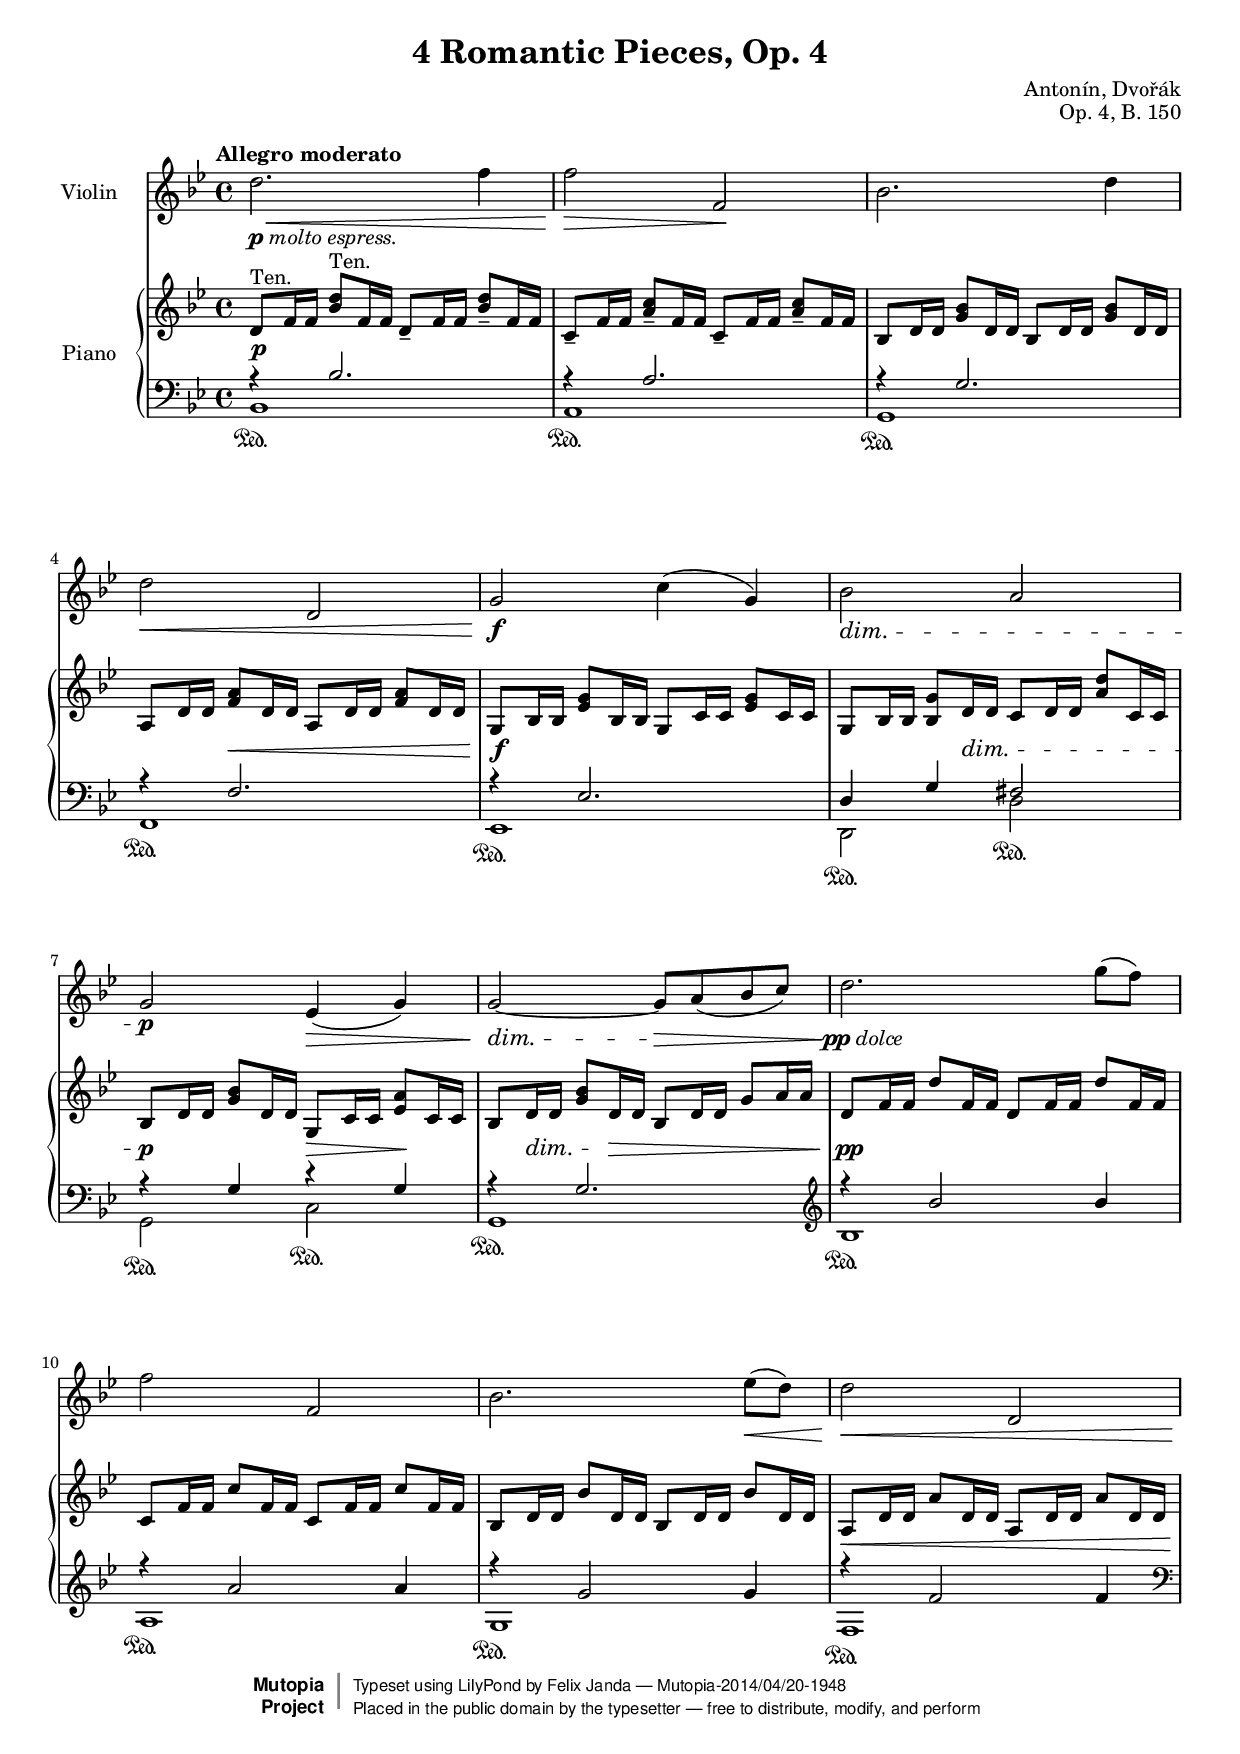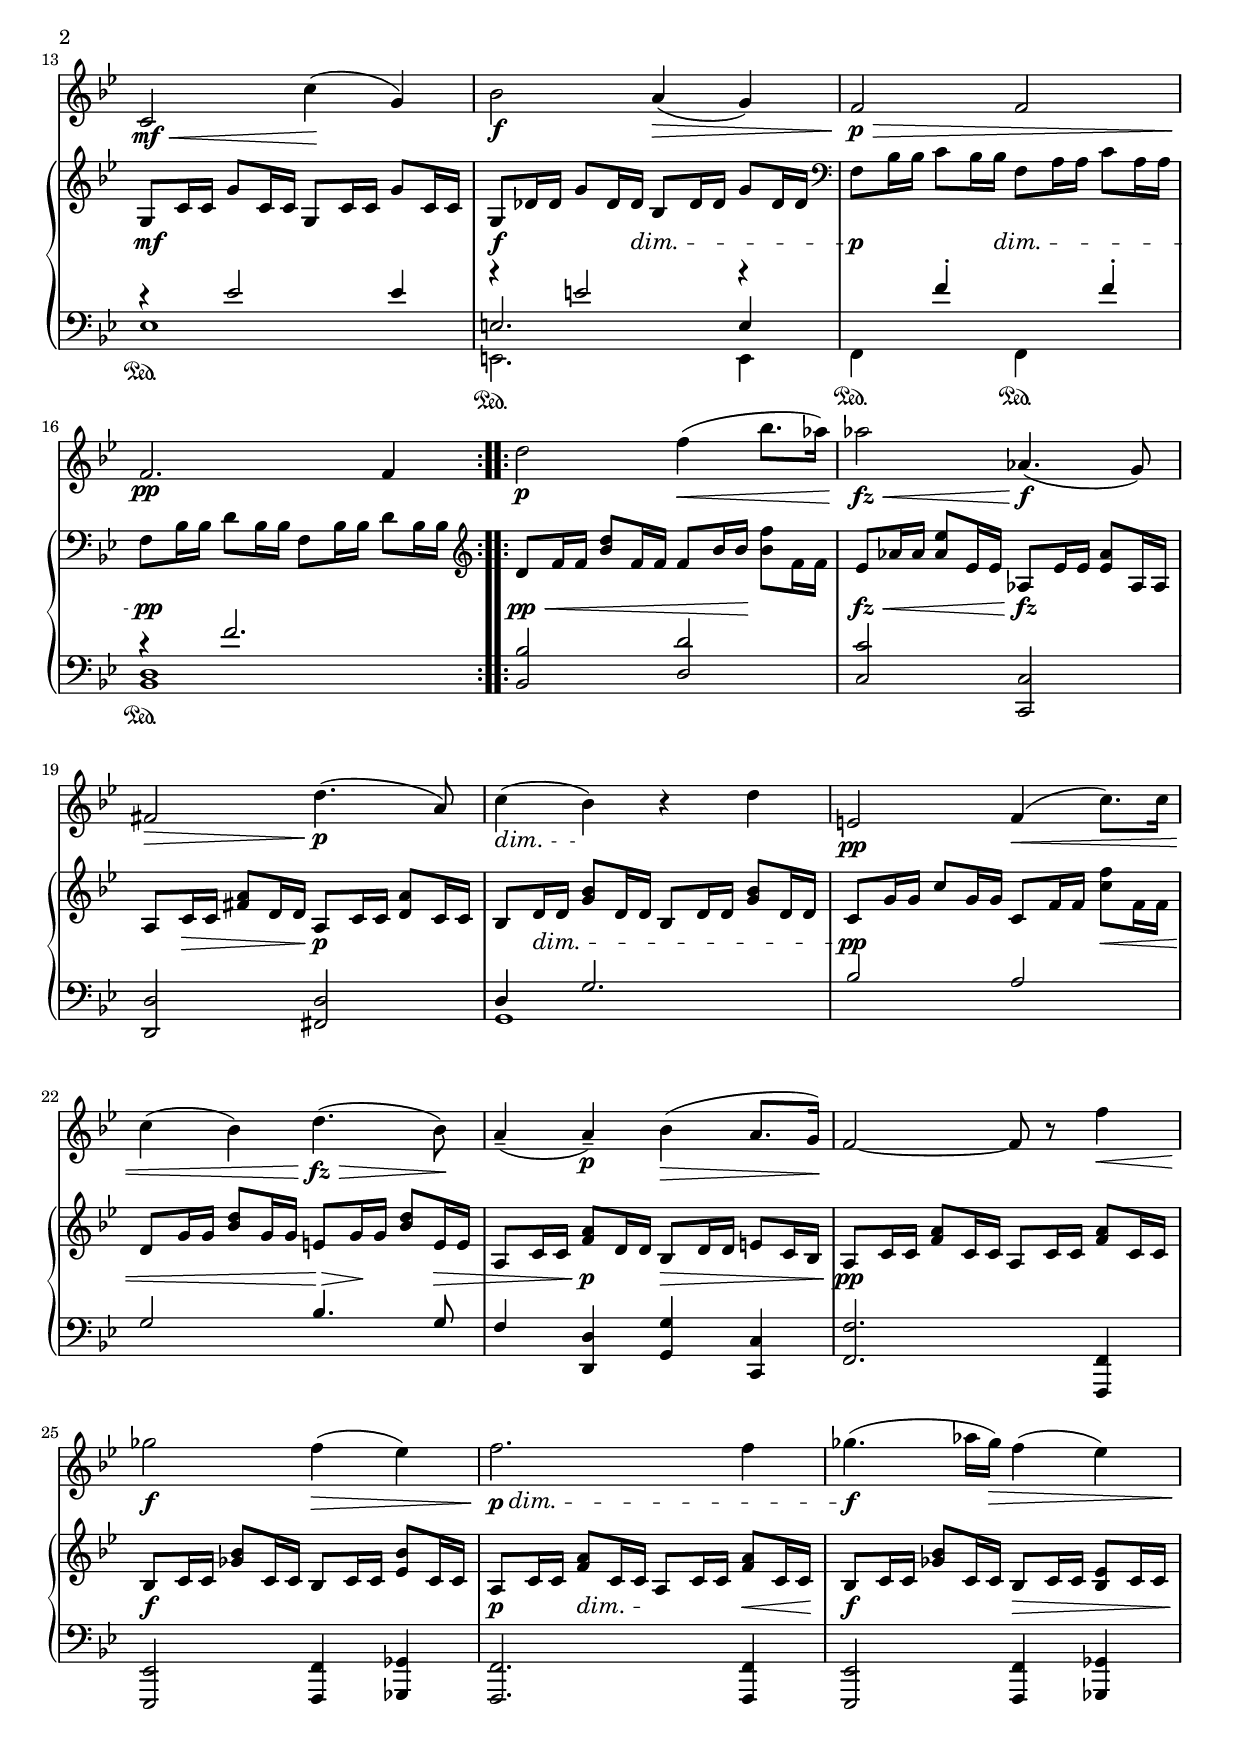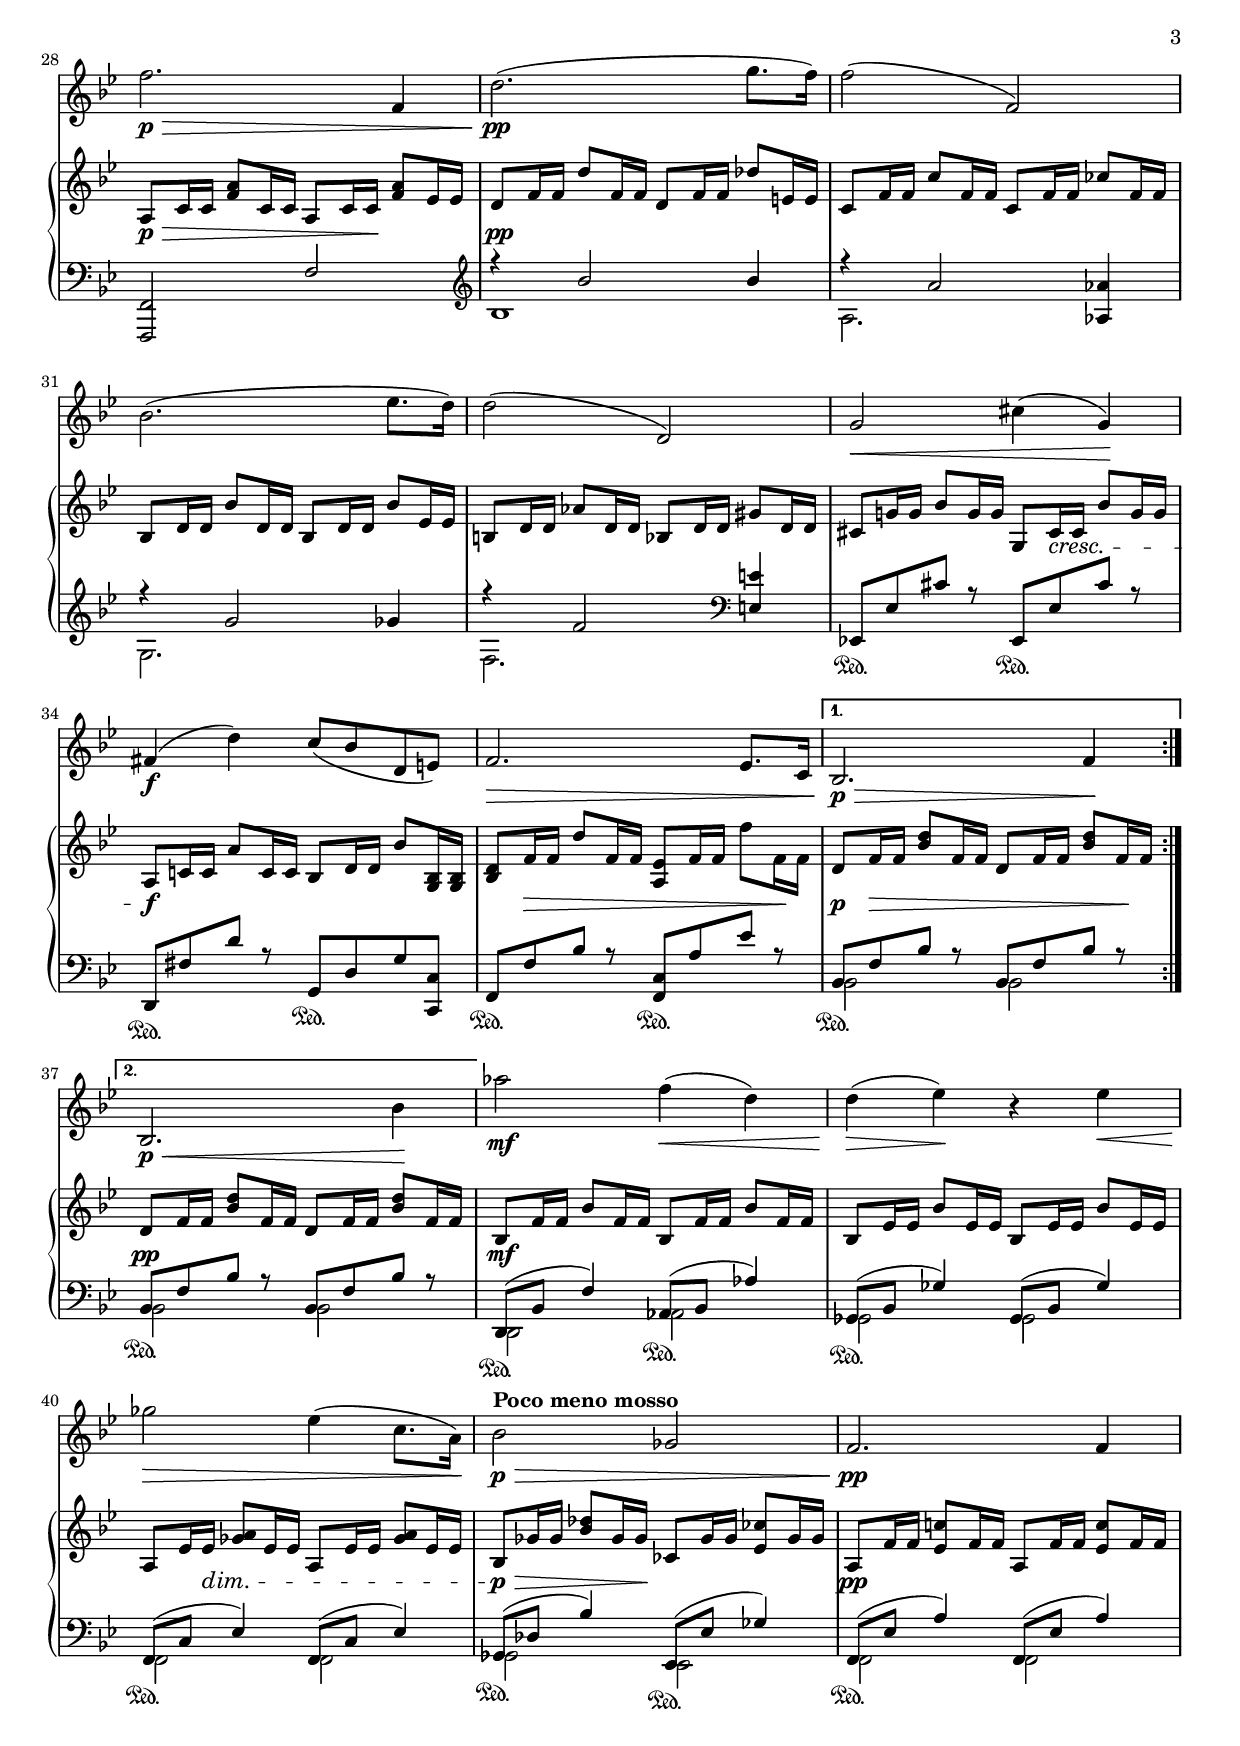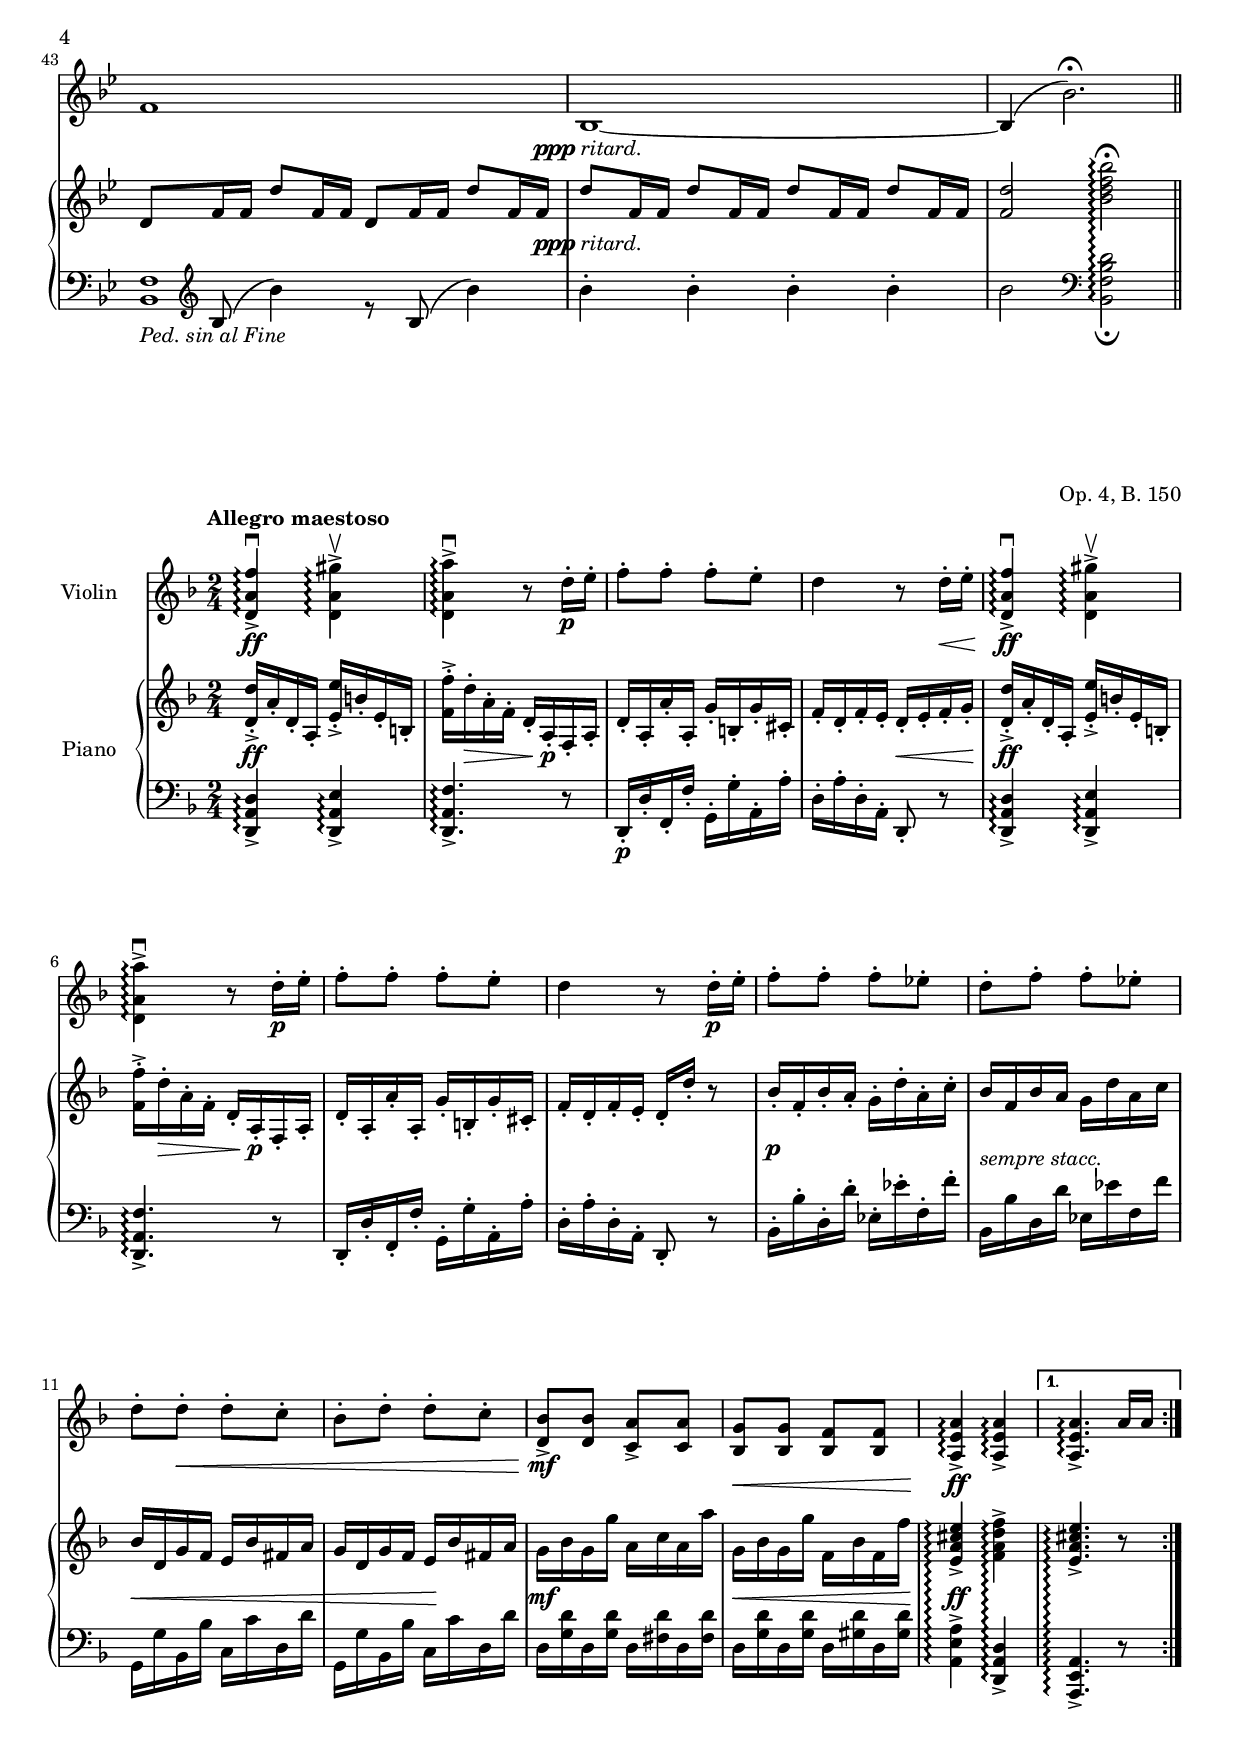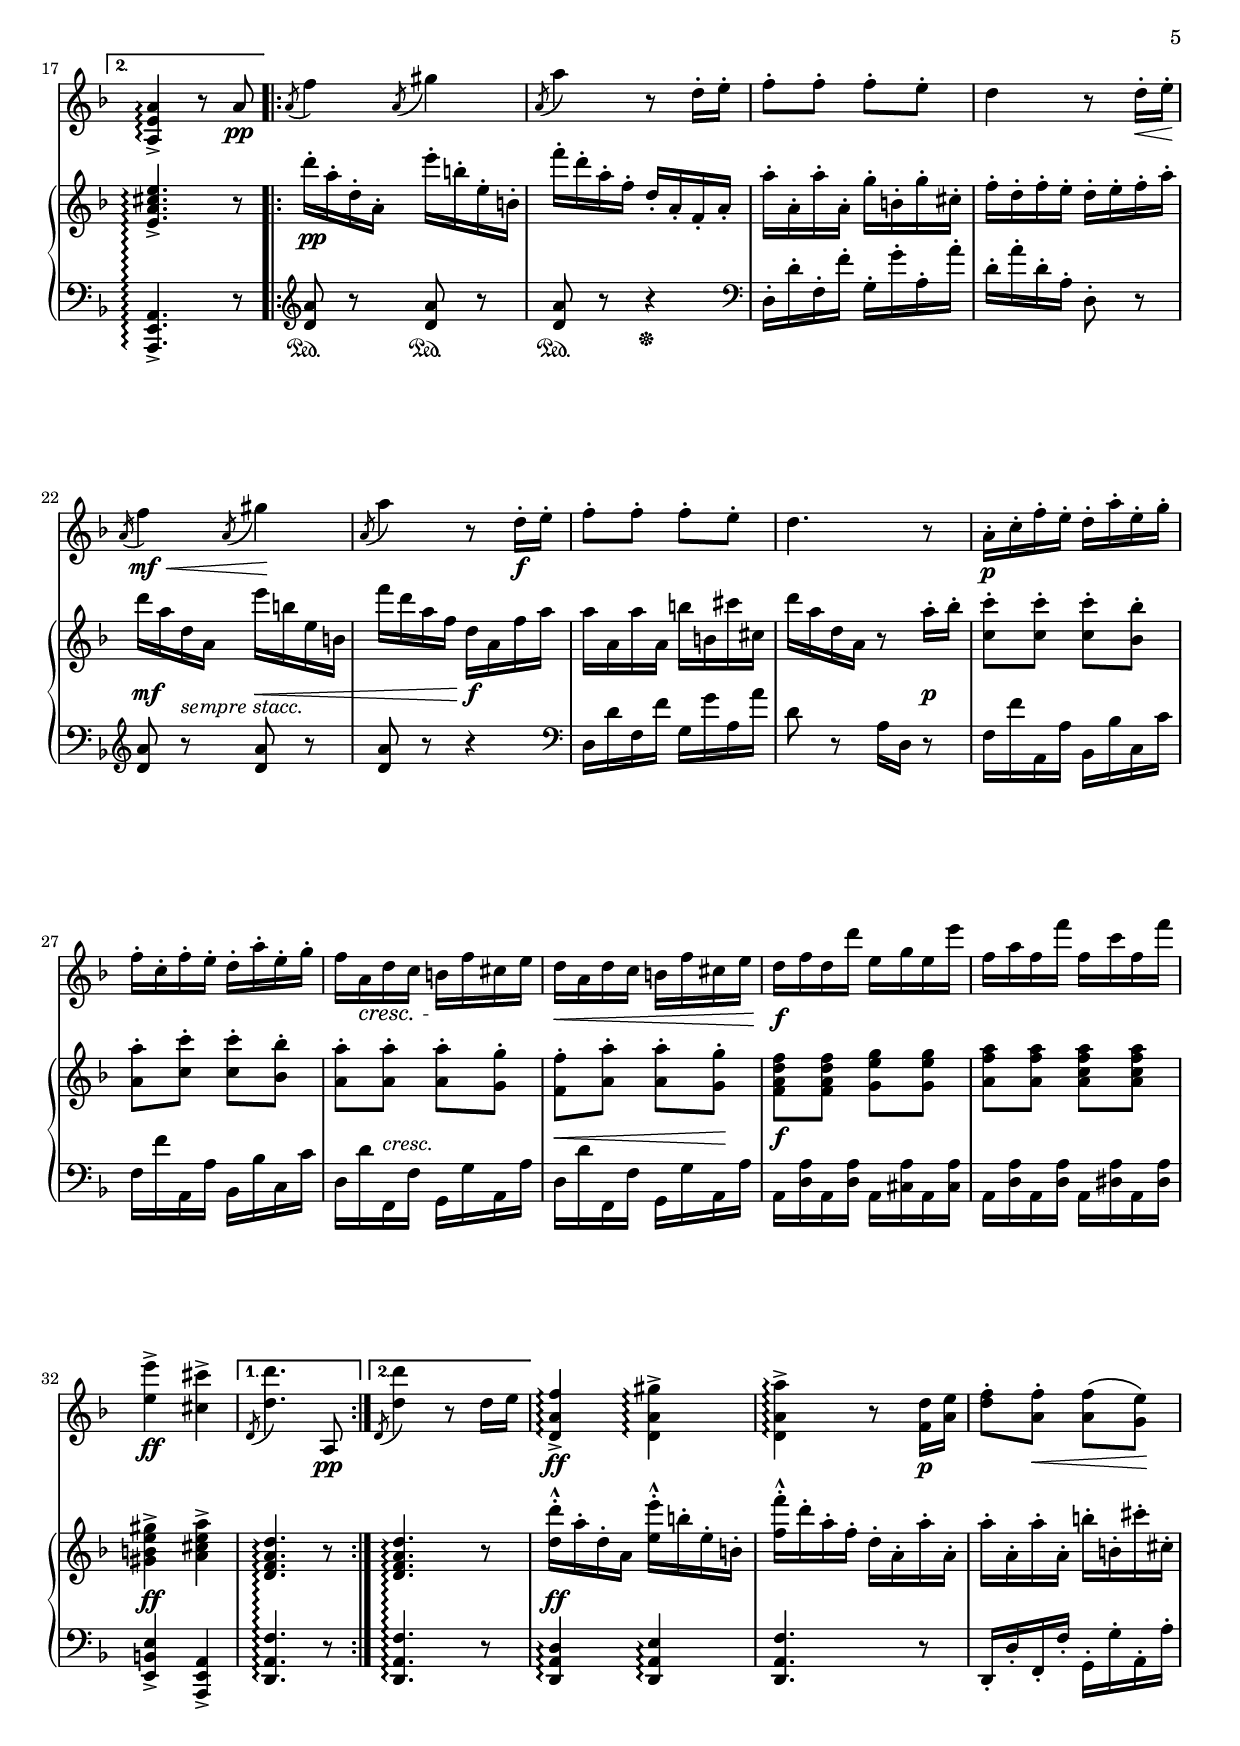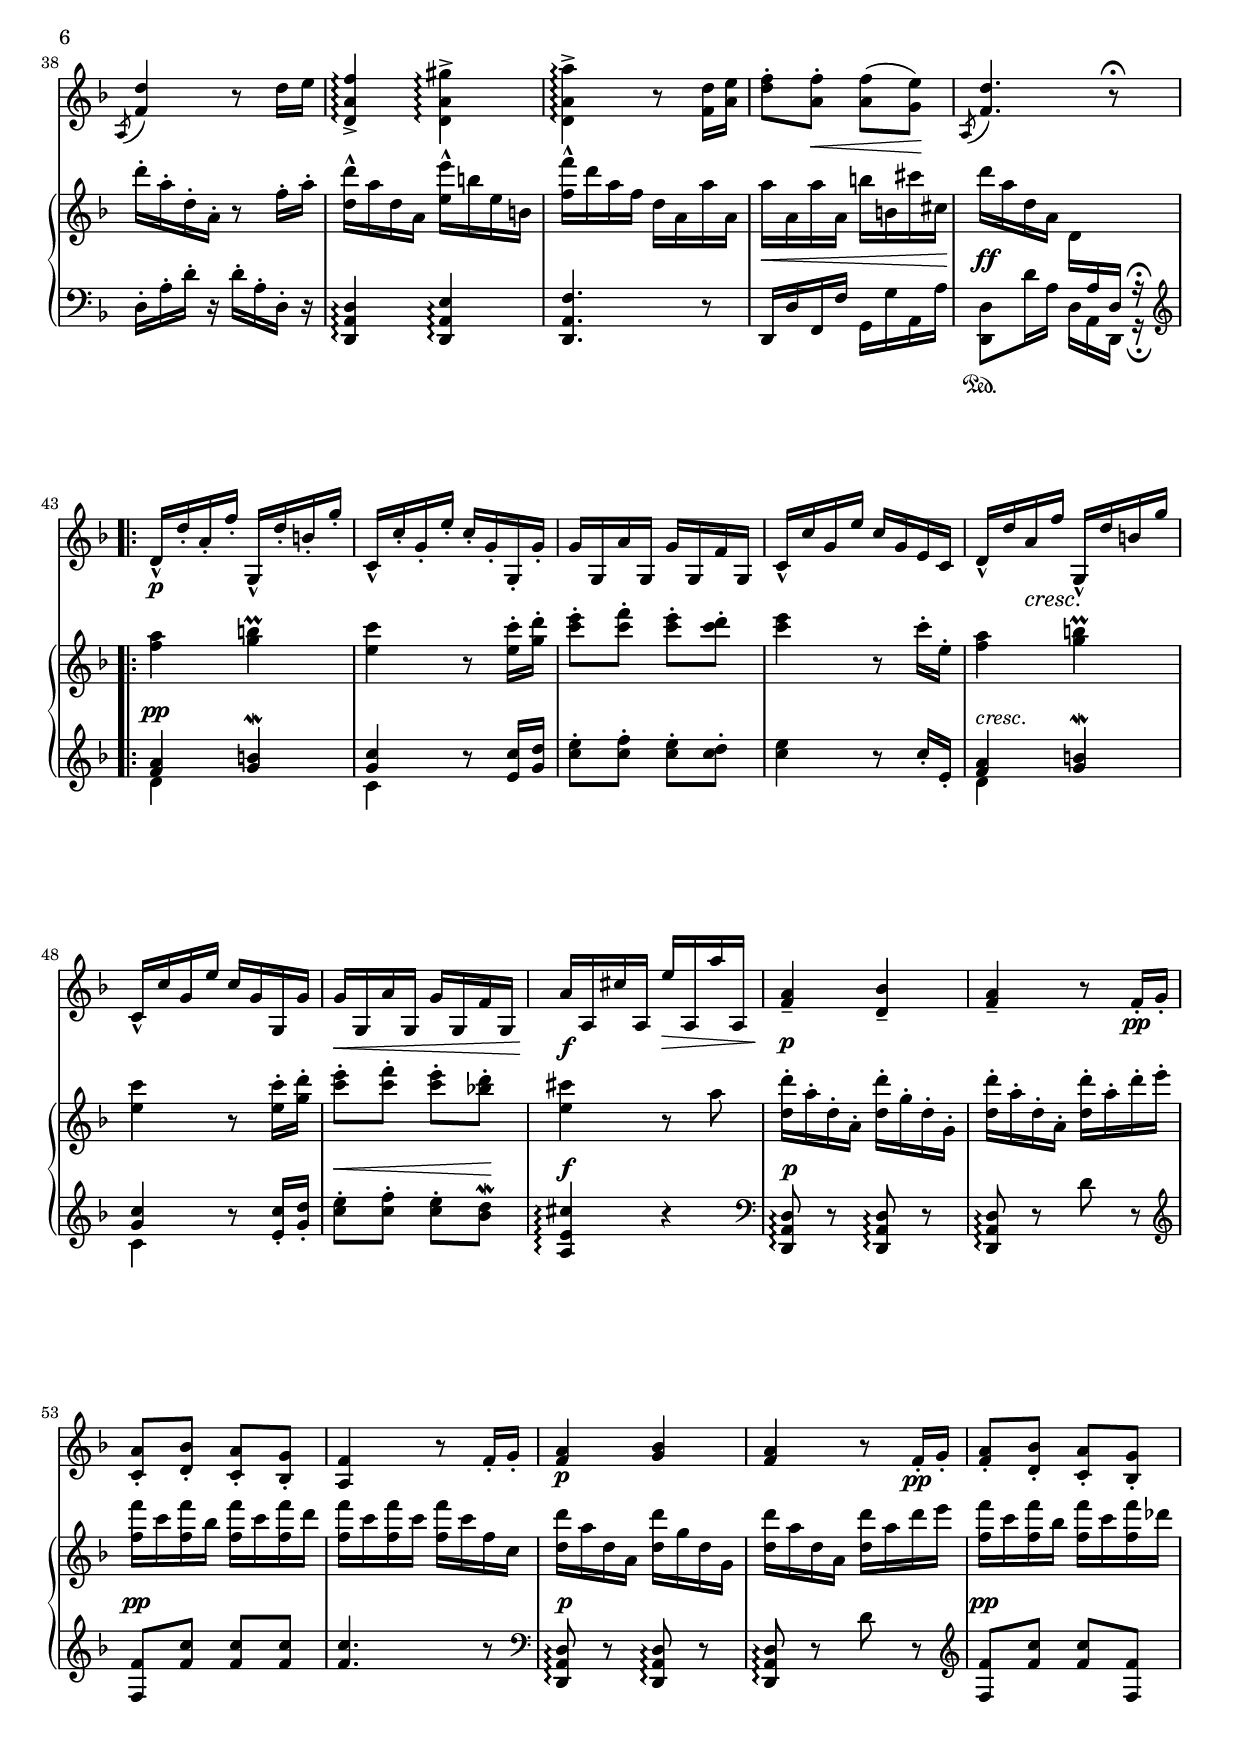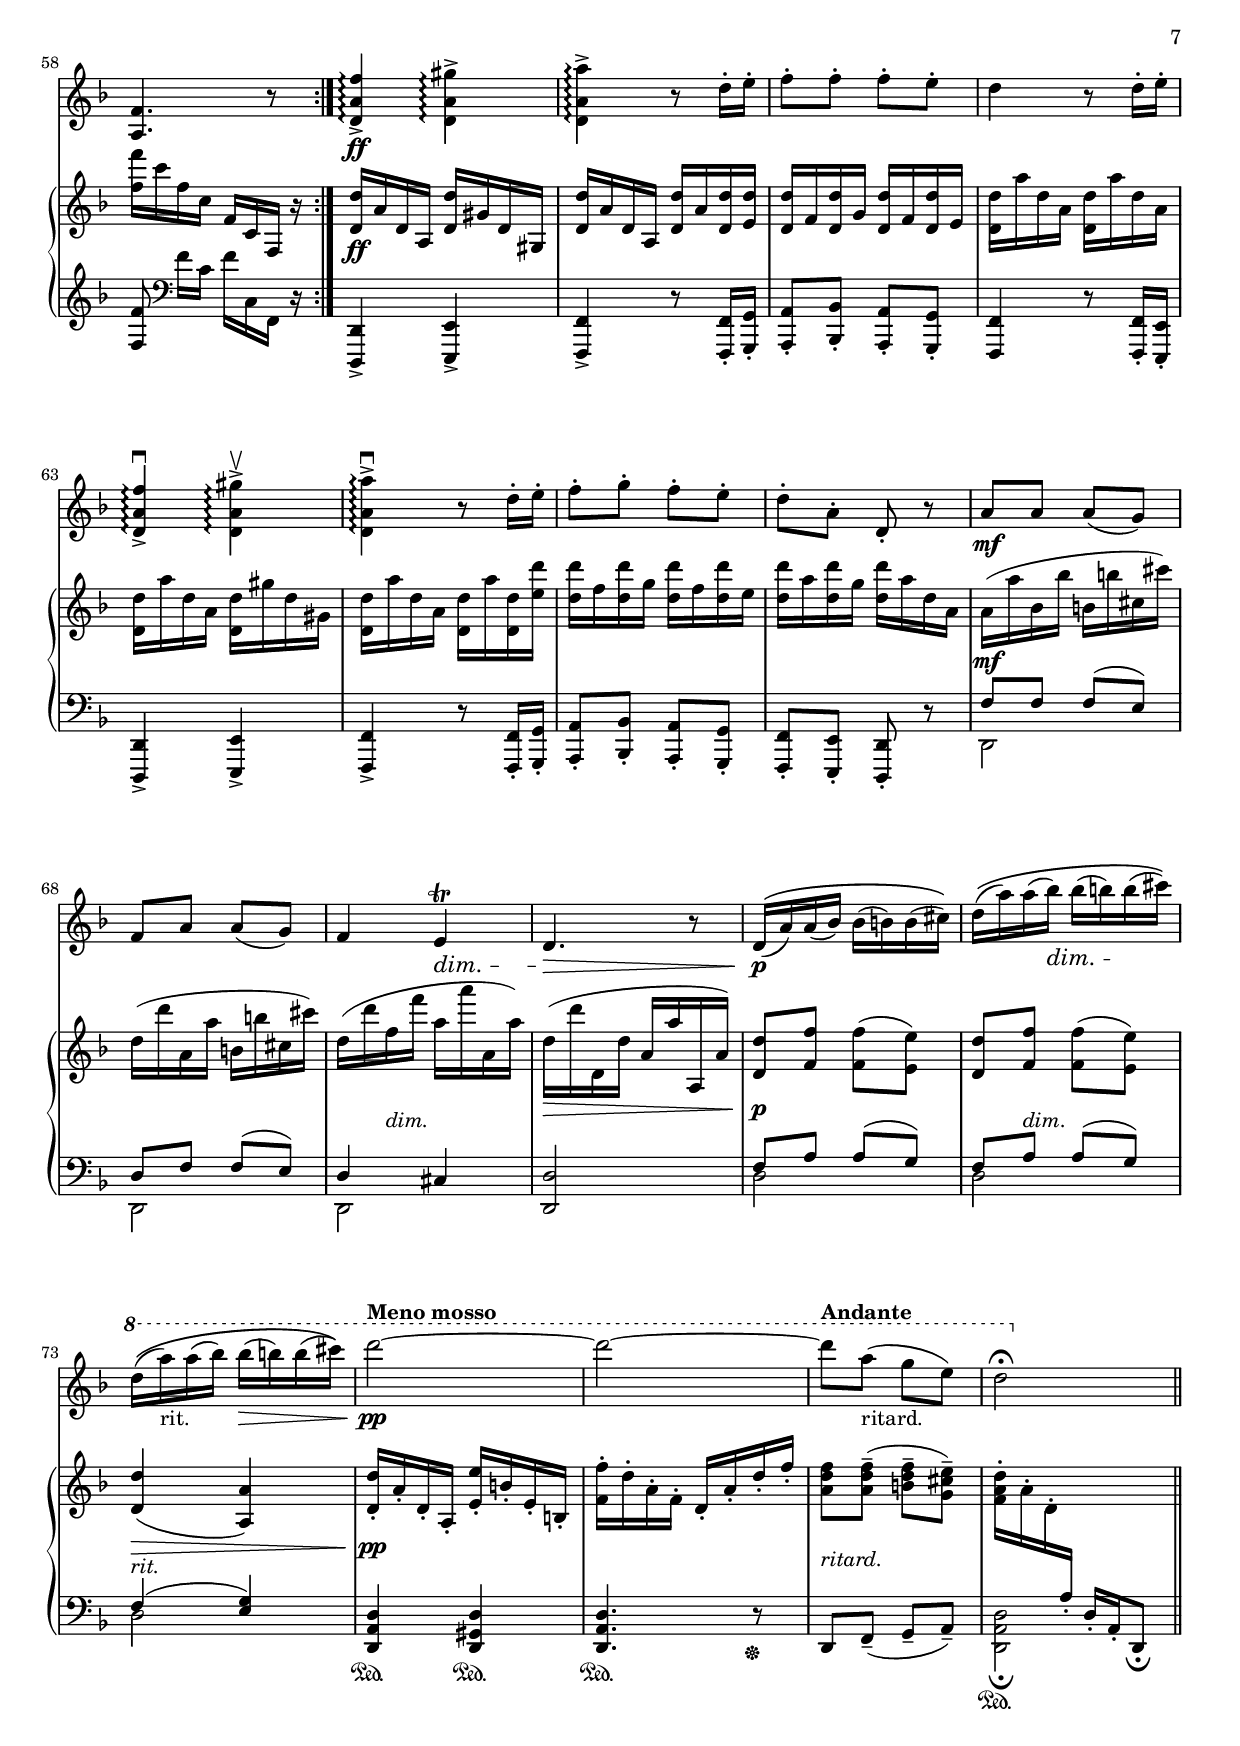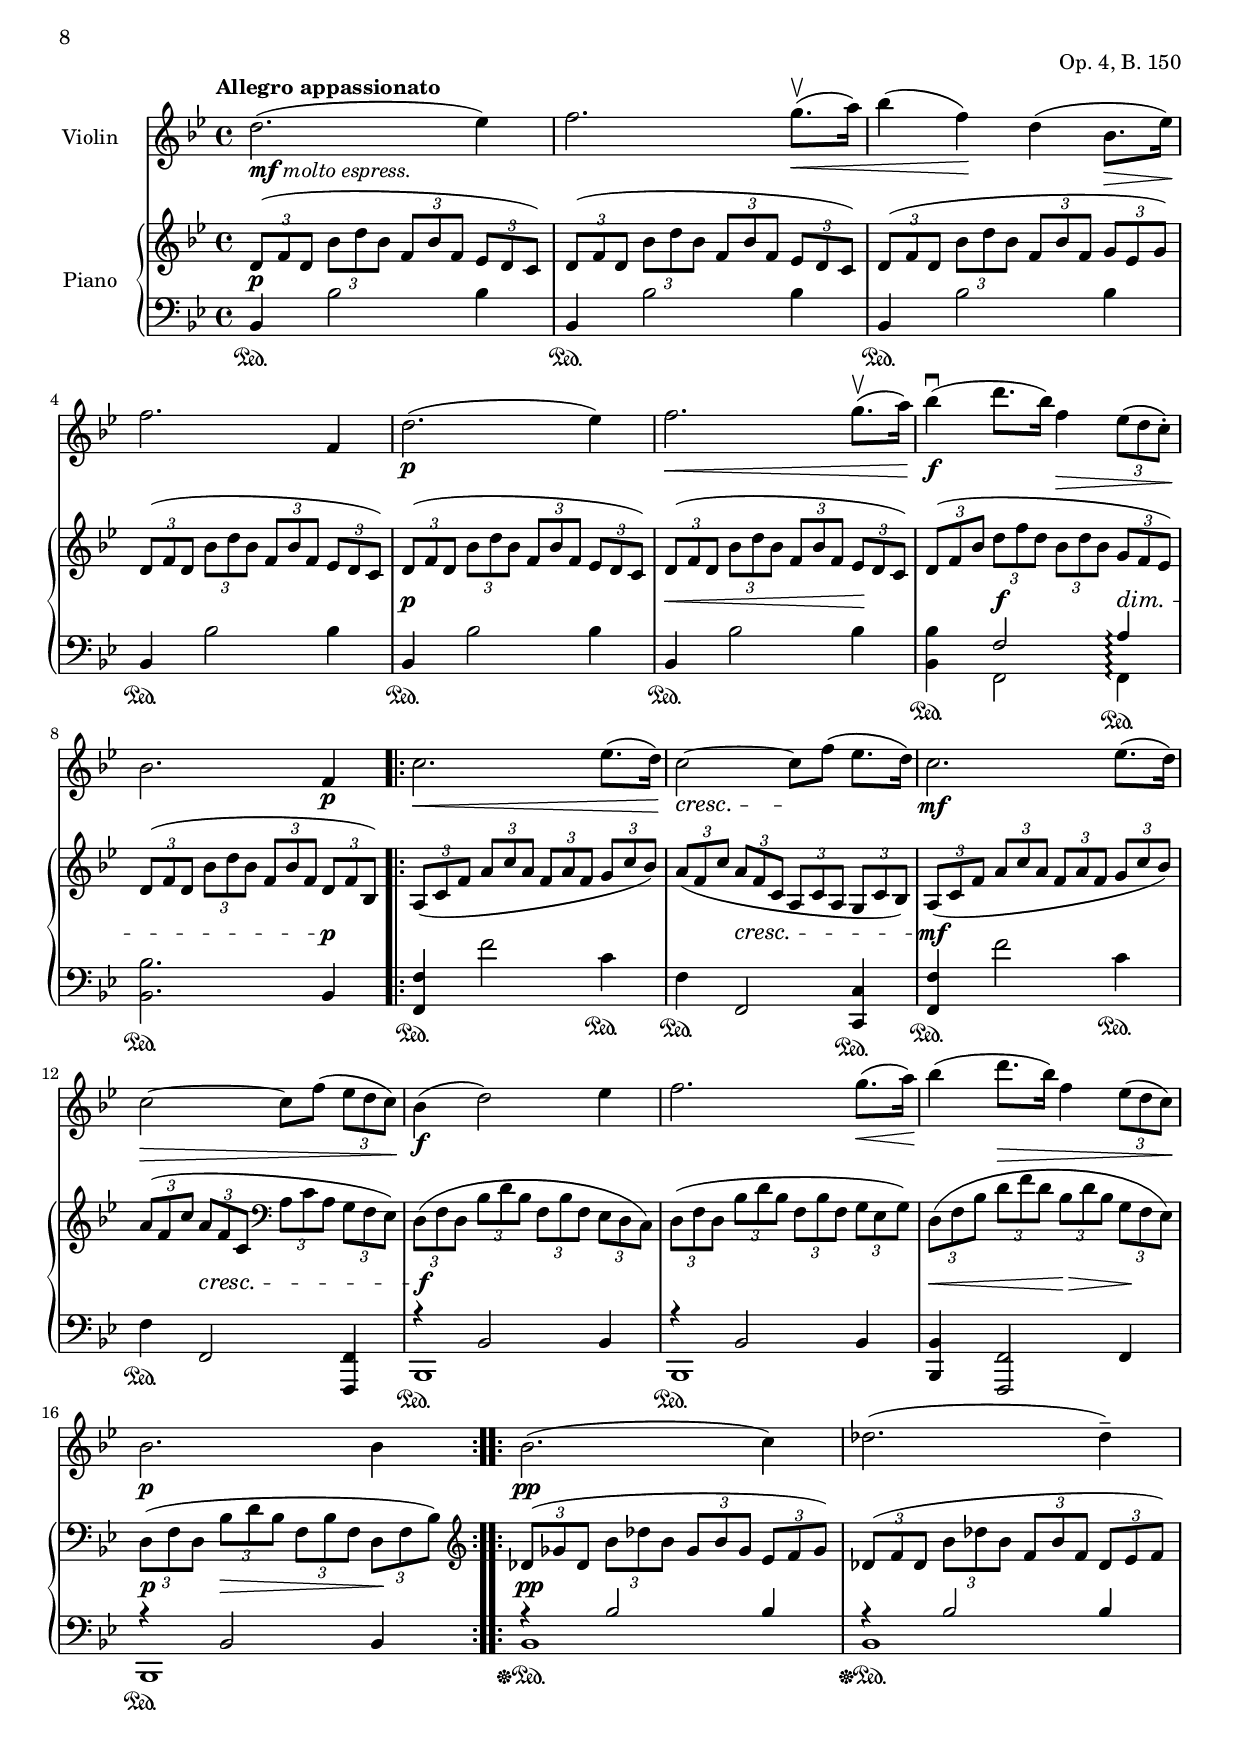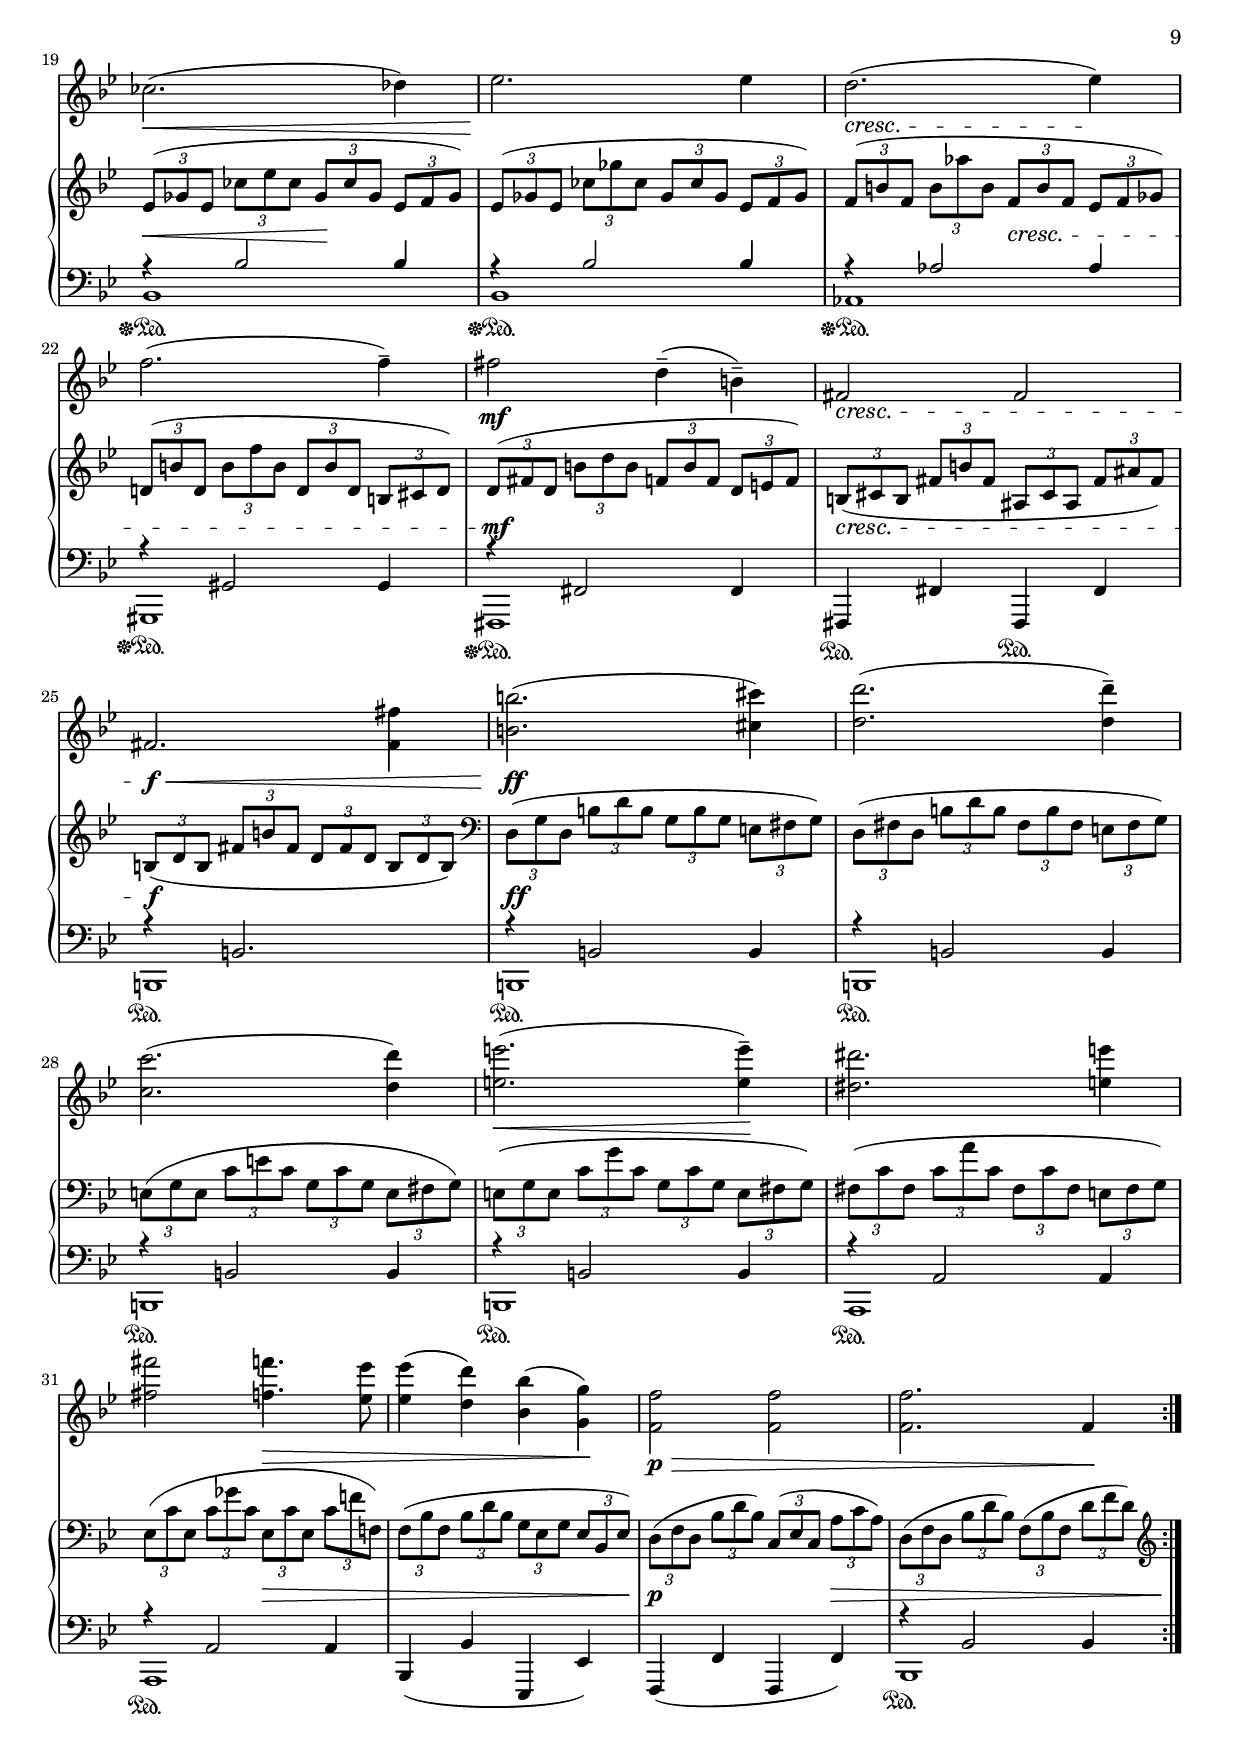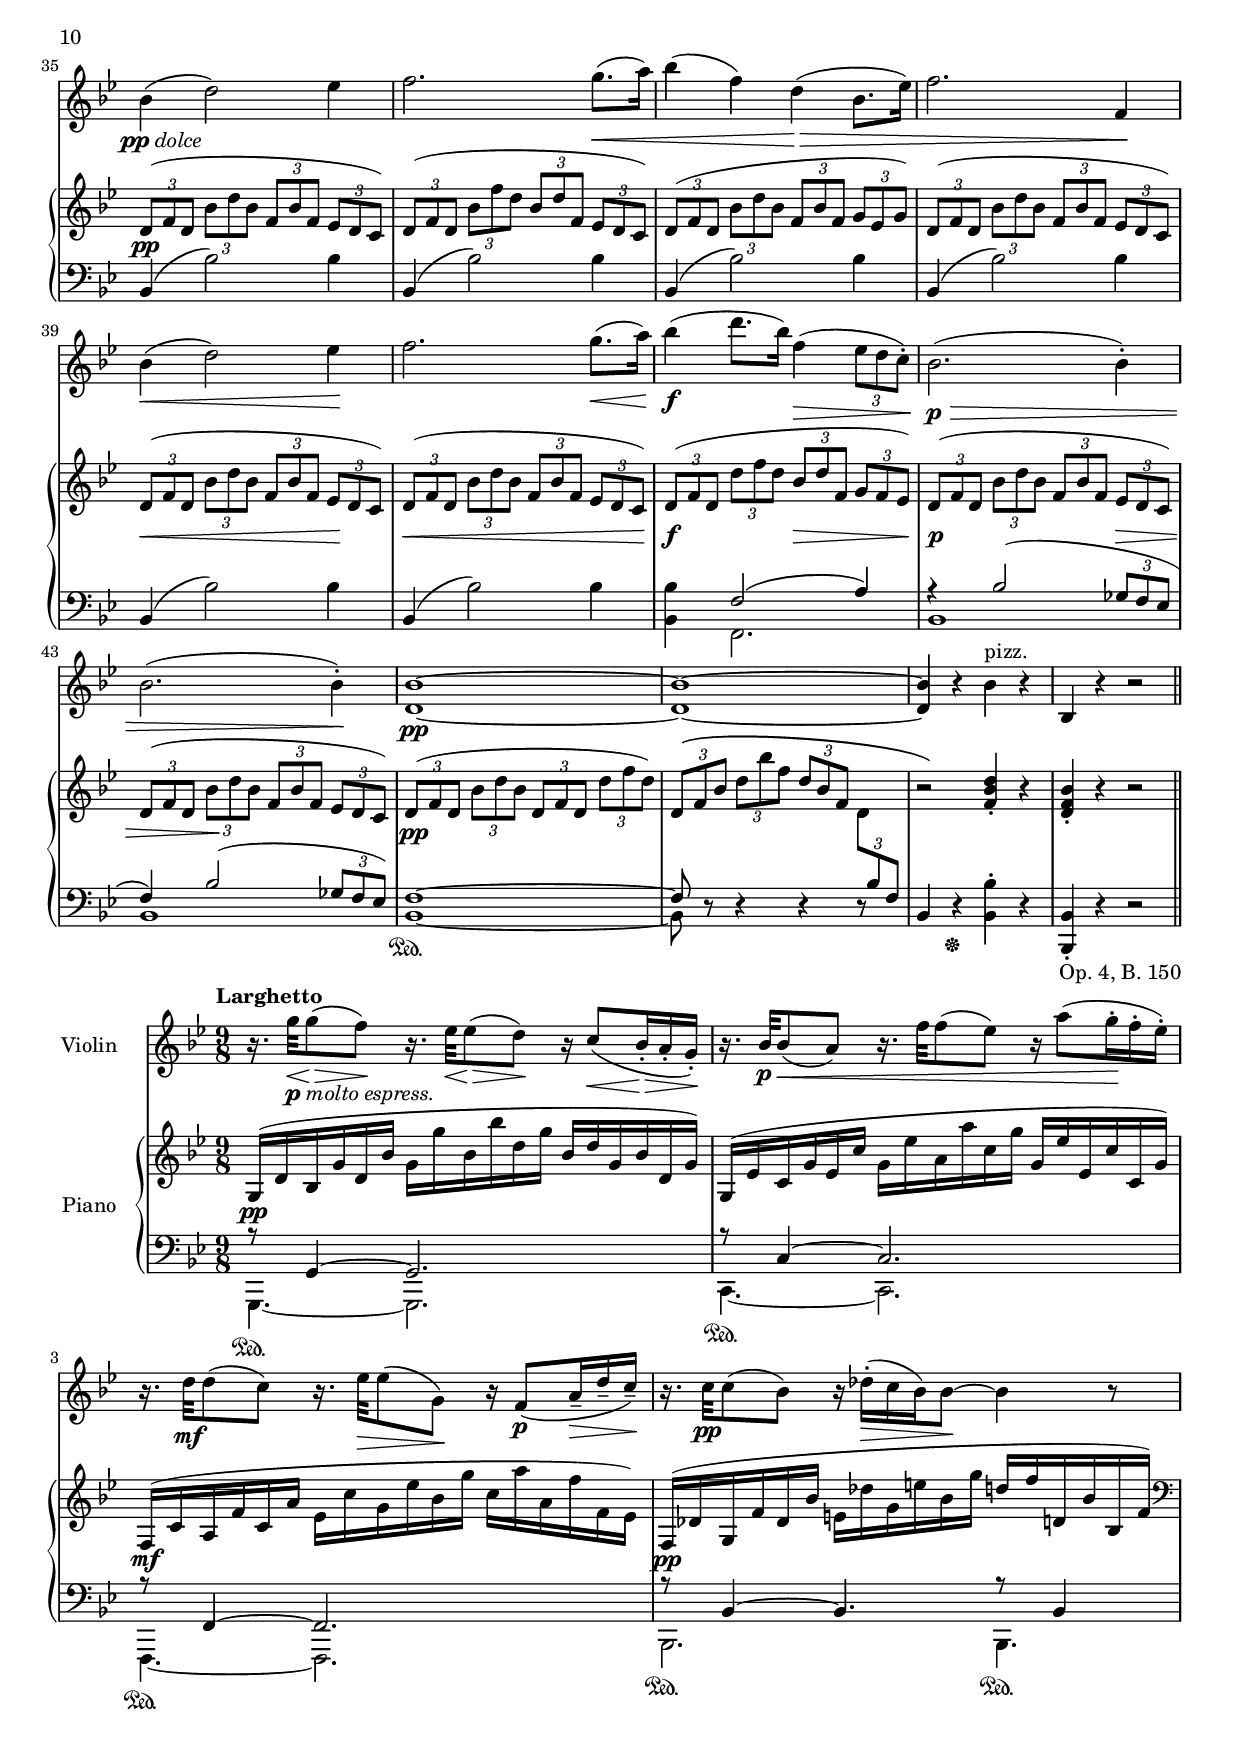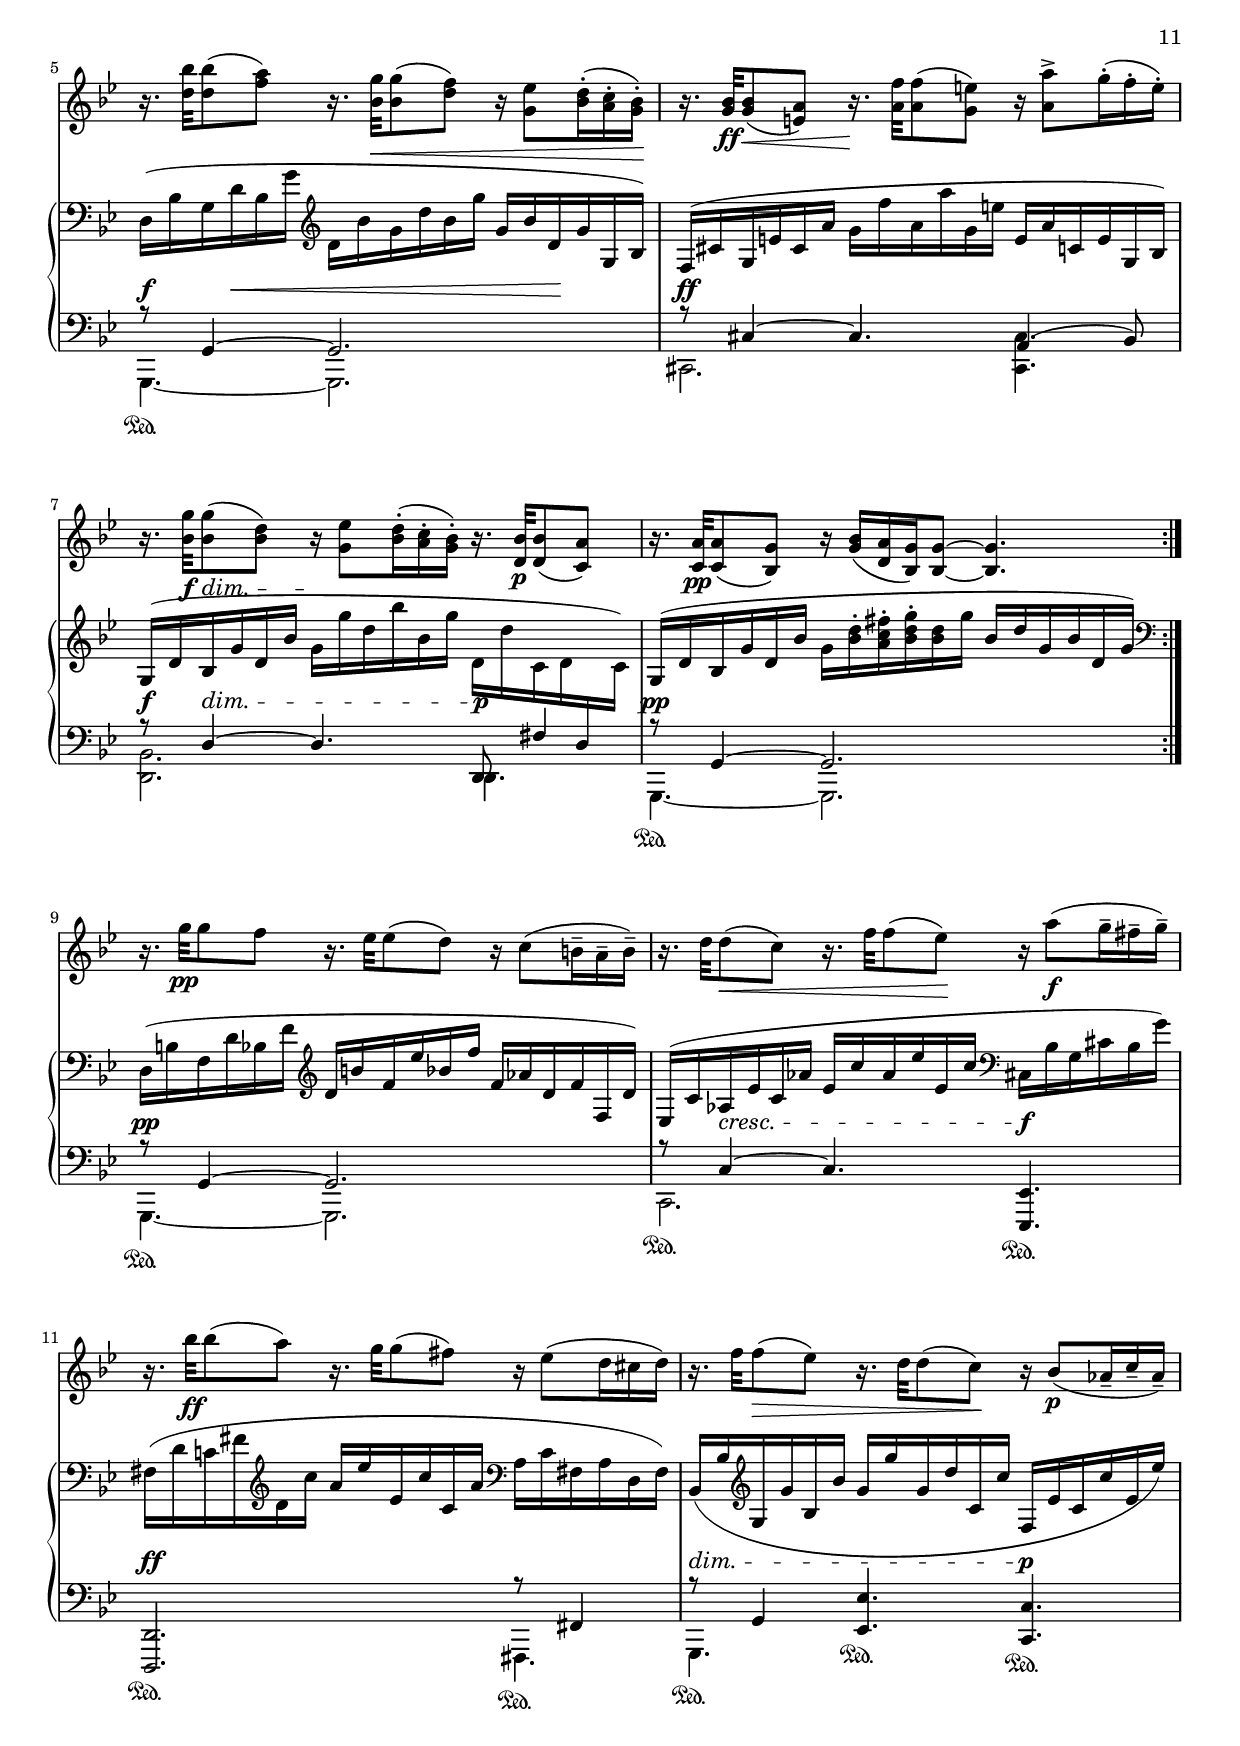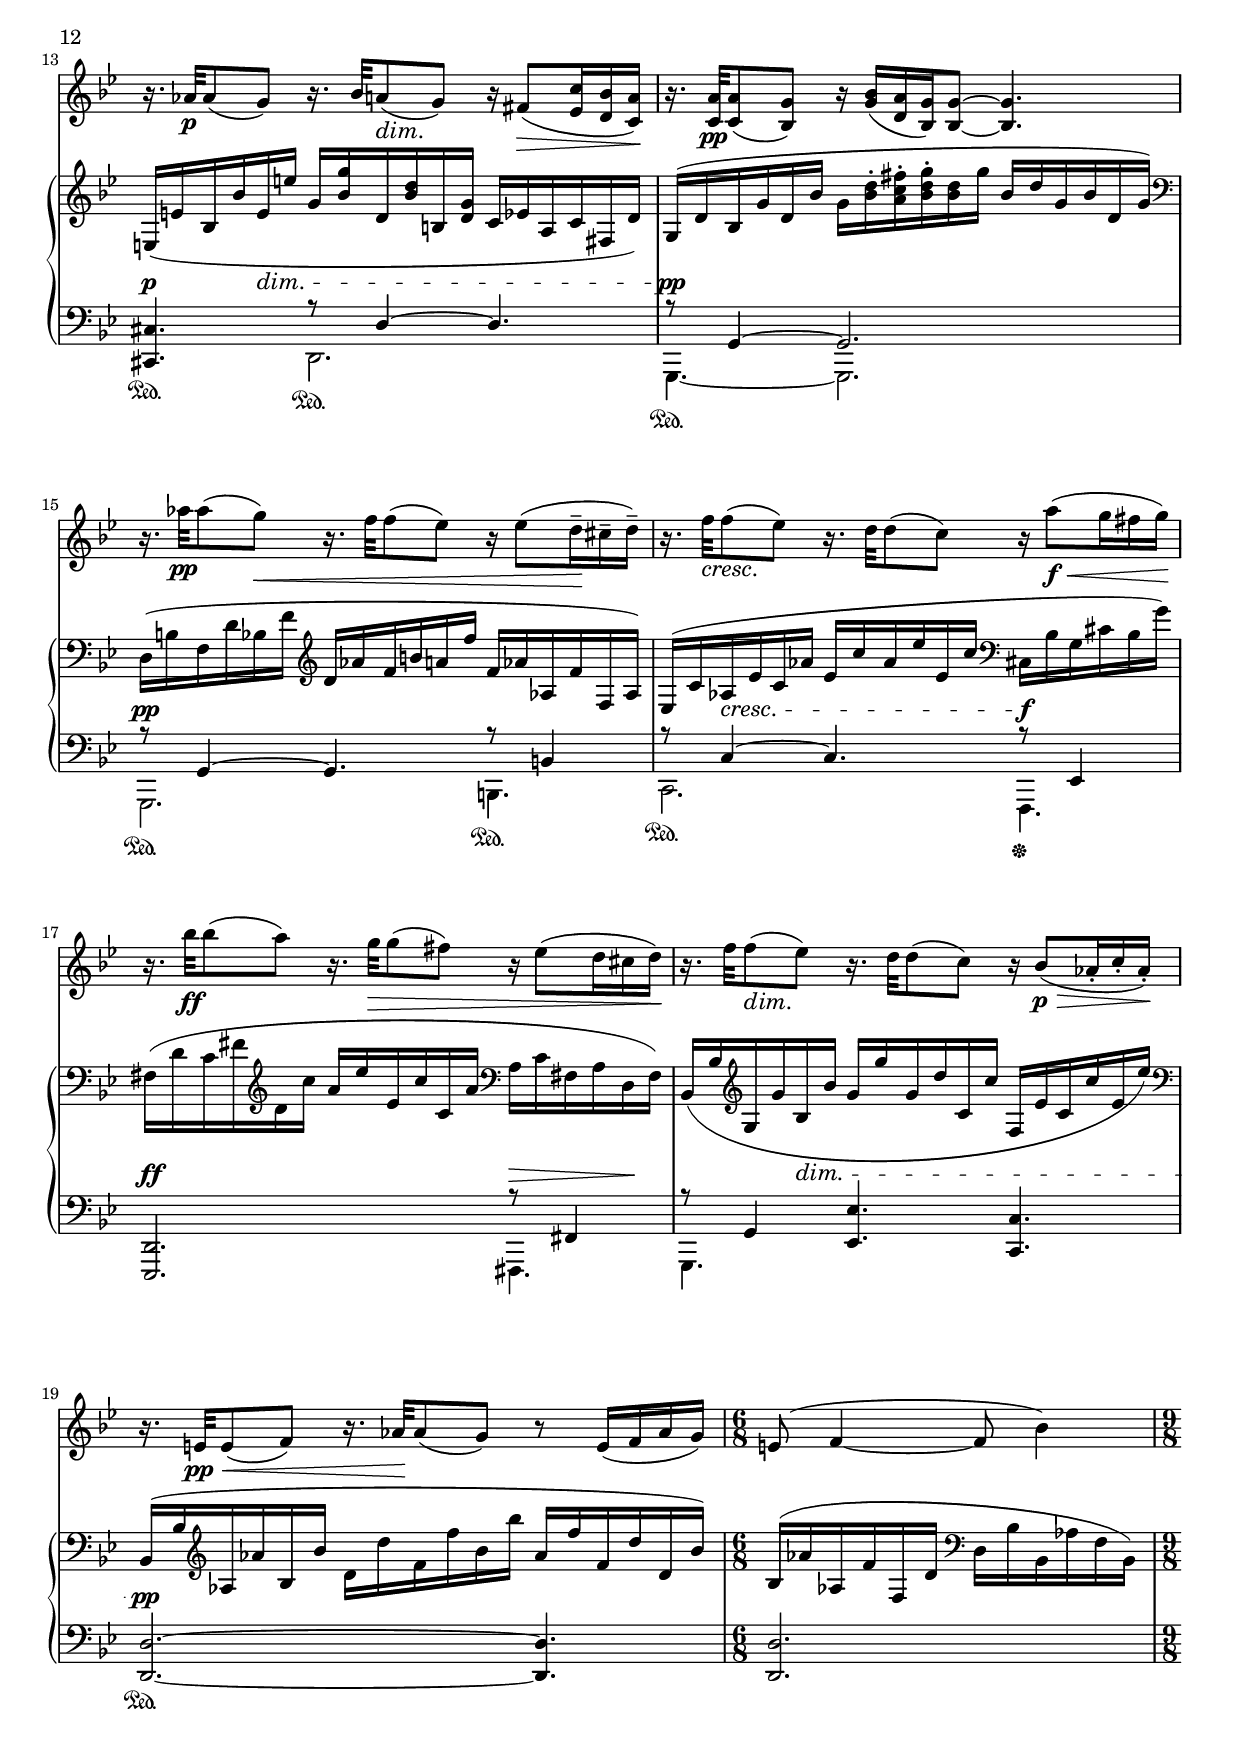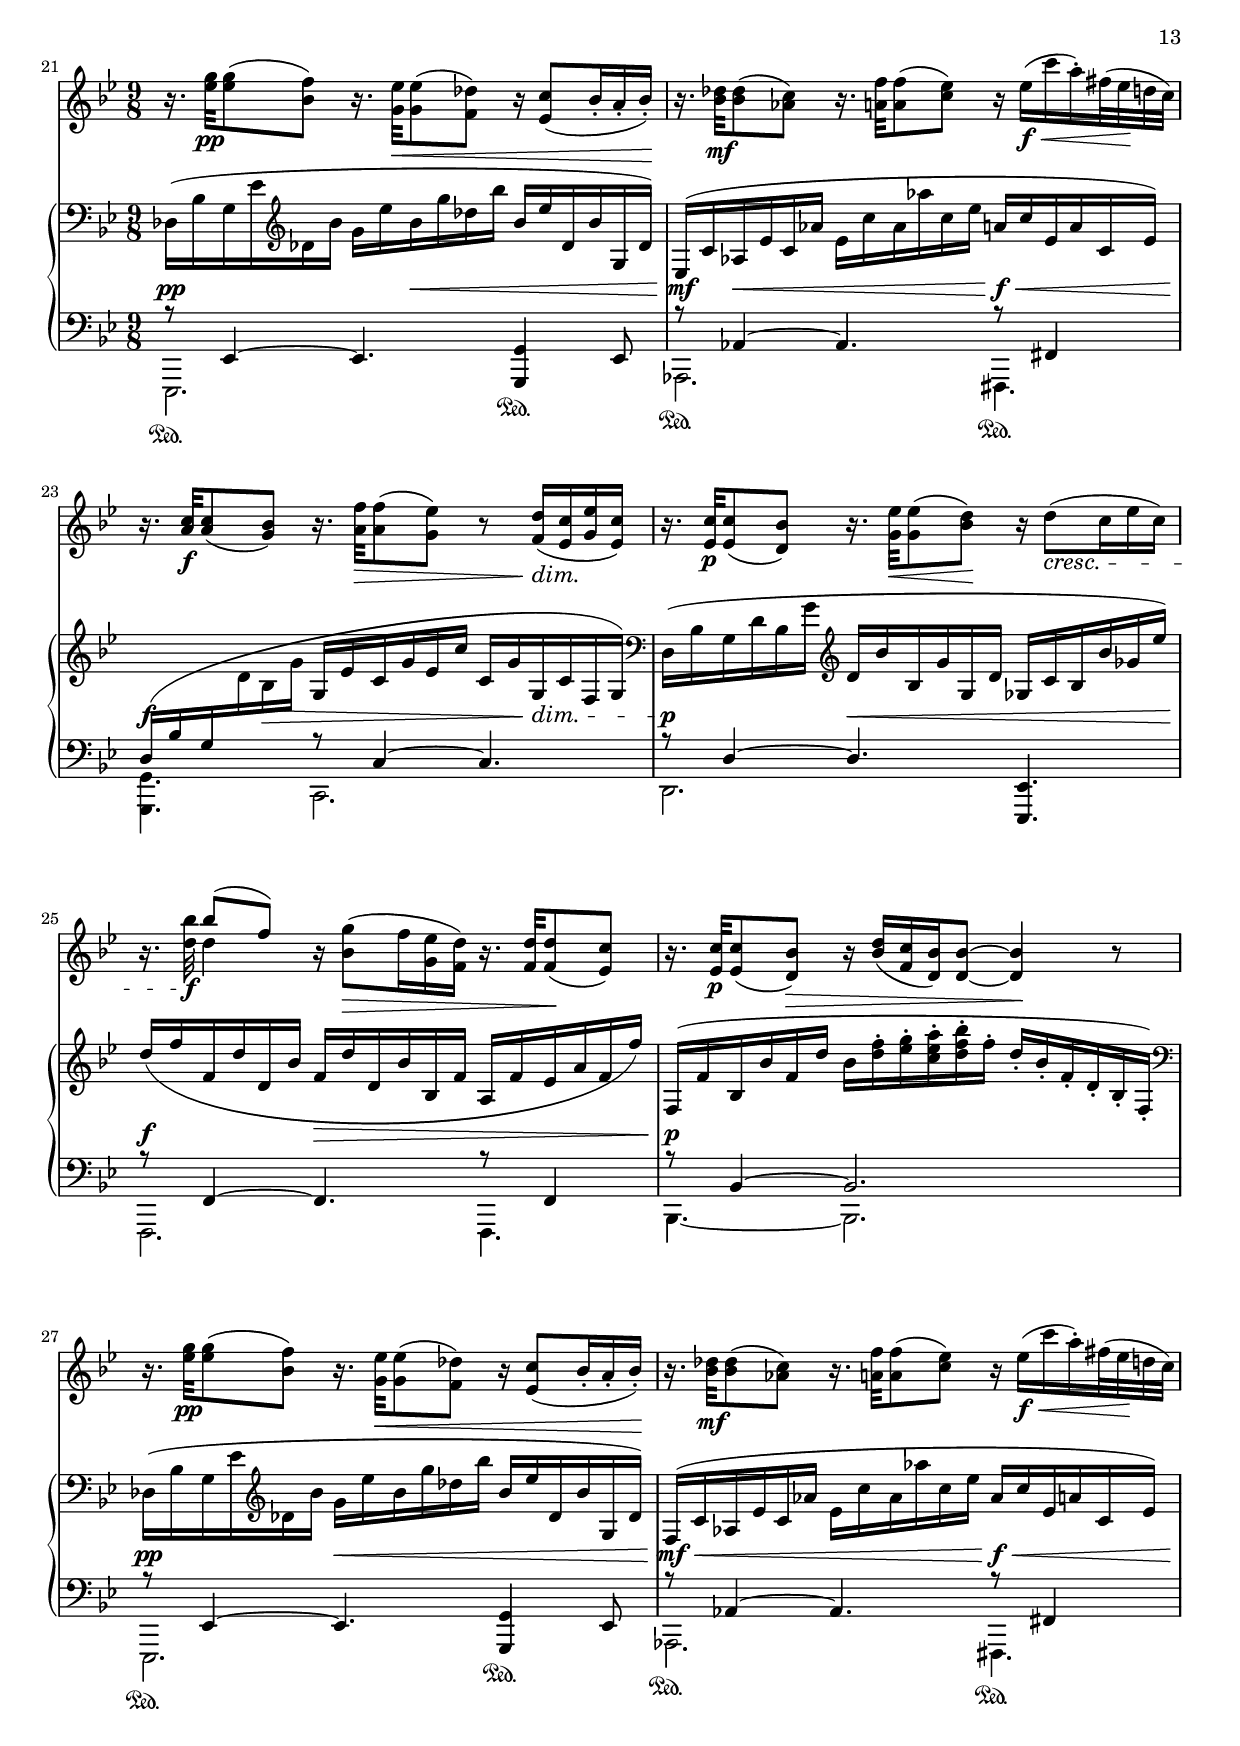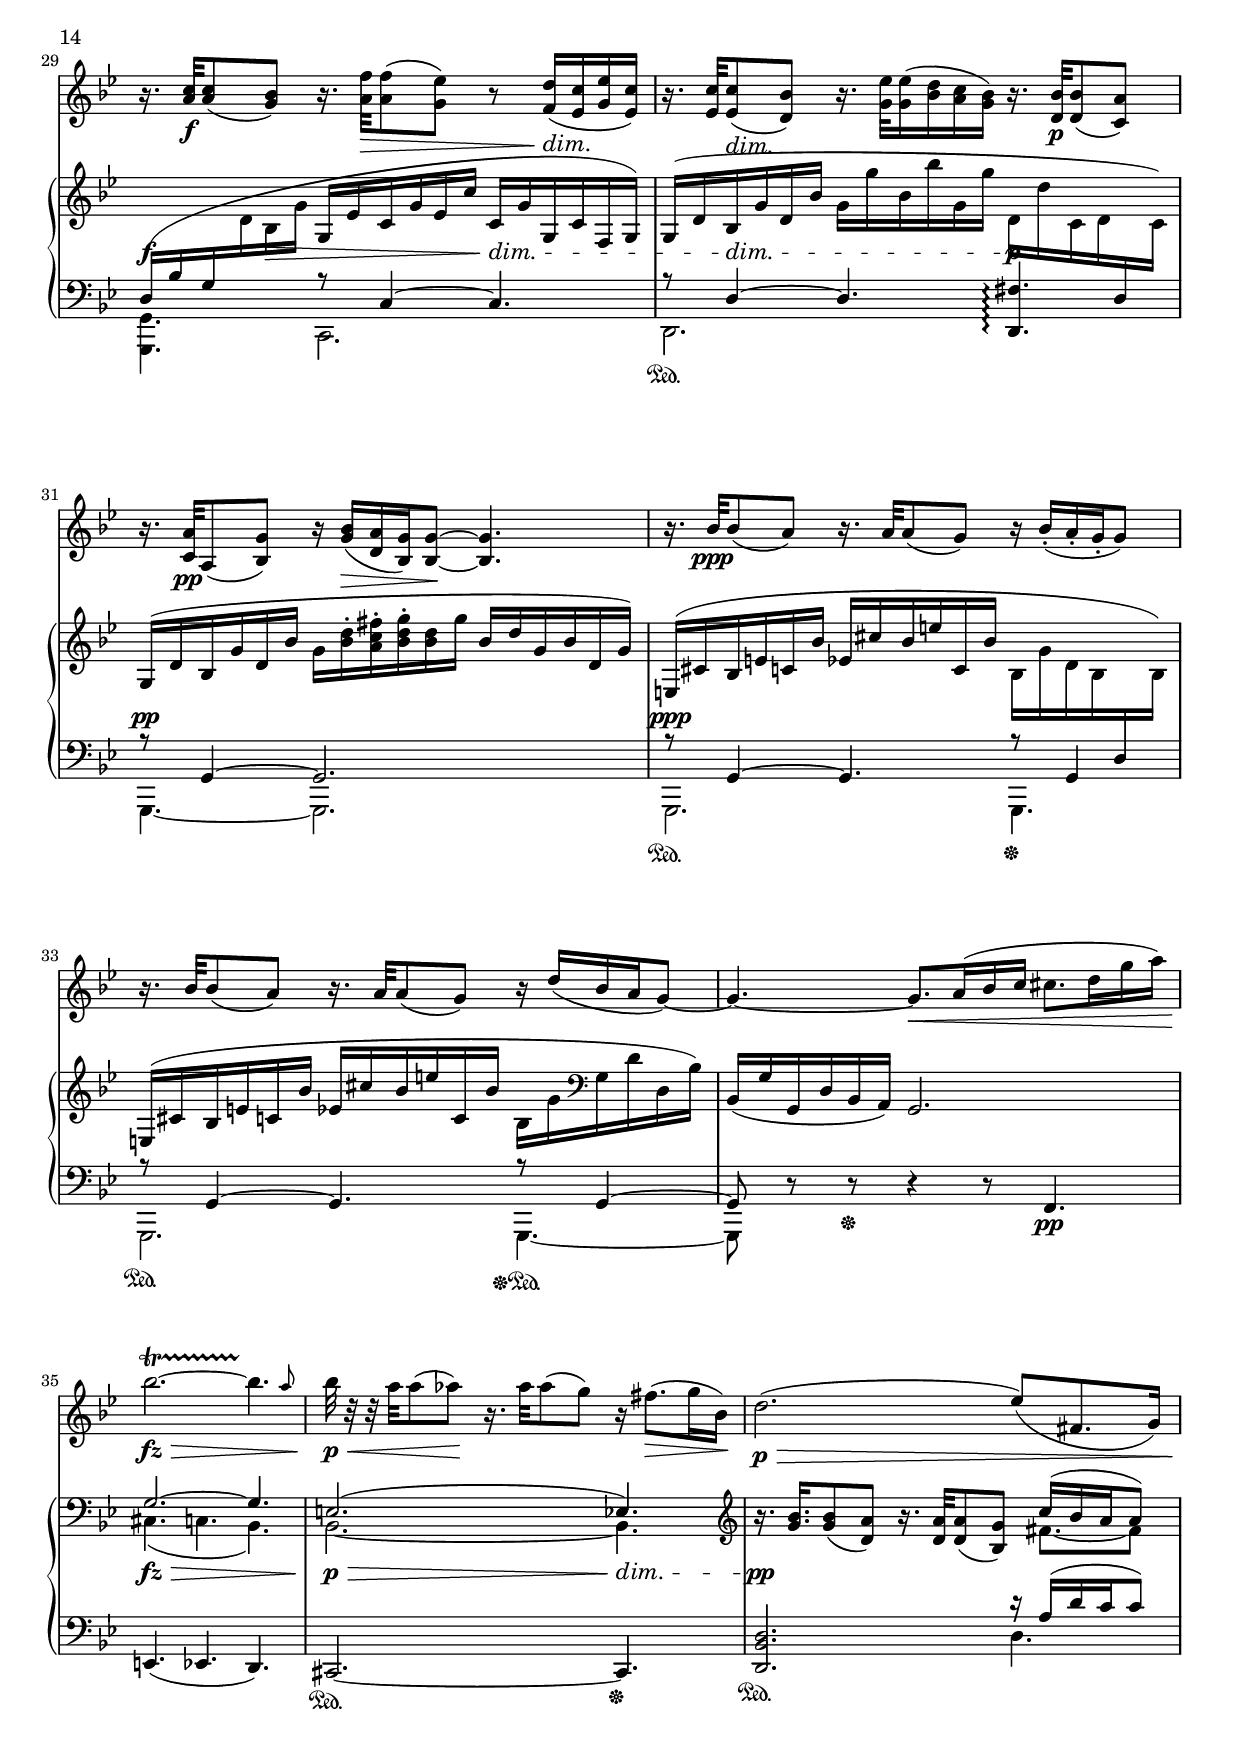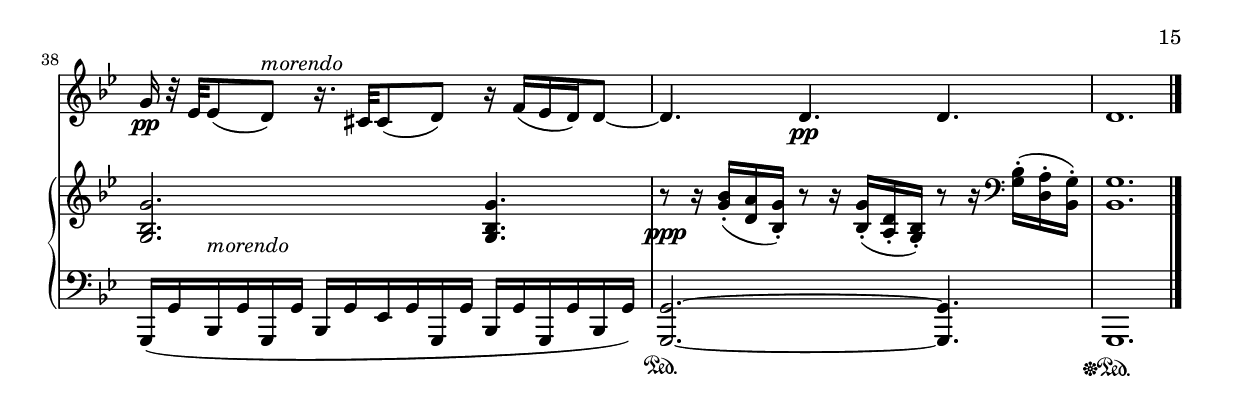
\version "2.18.0"

\include "header.ily"

#(set-global-staff-size 18)

\include "notes1.ily"

\score{
<<
	\version "2.18.0"

\new Staff = "Staff_violin" {
	\set Staff.instrumentName = "Violin"
	\set Staff.midiInstrument = "violin"
	\violin
}

	\include "piano.ily"
>>
	\midi {}
	\layout {}
}

\include "notes2.ily"

\score{
<<
	\version "2.18.0"

\new Staff = "Staff_violin" {
	\set Staff.instrumentName = "Violin"
	\set Staff.midiInstrument = "violin"
	\violin
}

	\include "piano.ily"
>>
	\midi {}
	\layout {}
}

\version "2.18.0"

\include "global.ily"

global = {\key bes \major \time 4/4 \tempo "Allegro appassionato" s1*47 \bar "||"}

violin = <<\global \relative c'' {
	d2.(_\mfmoltoess es4) |
	f2. g8.(\<\upbow a16) |
	bes4( f)\! d( bes8.\> es16) |
	f2.\! f,4 |
	d'2.(\p es4) |
	f2.\< g8.(\upbow a16) |
	bes4(\f\downbow d8. bes16) f4\> \tuplet 3/2 {es8( d c)-.} |
	bes2.\! f4\p |
\repeat volta 2 {
	c'2.\< es8.( d16) |
	c2\cresc ~ c8\! f( es8. d16) |
%11
	c2.\mf es8.( d16) |
	c2\> ~ c8 f( \tuplet 3/2 {es d c)\!} |
	bes4(\f d2) es4 |
	f2. g8.(\< a16)\! |
	bes4( d8.\> bes16) f4 \tuplet 3/2 {es8( d c)} |
	bes2.\p bes4 |
}
\repeat volta 2 {
	bes2.(\pp c4) |
	des2.( des4)-- |
	ces2.(\< des4) |
	es2.\! es4 |
%21
	d2.(\cresc es4)\! |
	f2.( f4)-- |
	fis2\mf d4(-- b)-- |
	fis2\cresc fis |
	fis2.\f\< <fis fis'>4 |
	<b b'>2.(\ff <cis cis'>4) |
	<d d'>2.( q4)-- |
	<c c'>2.( <d d'>4) |
	<e e'>2.(\< q4)--\! |
	<dis dis'>2. <e e'>4 |
%31
	<fis fis'>2 <f f'>4.\> <es es'>8 |
	<es es'>4( <d d'>) <bes bes'>( <g g'>)\! |
	<f f'>2\p\> q |
	q2. f4\! |
}
	bes4(_\ppdolcedyn d2) es4 |
	f2. g8.(\< a16) |
	bes4( f) d(\> bes8. es16) |
	f2. f,4\! |
	bes(\< d2) es4\! |
	f2. g8.(\< a16) |
%41
	bes4(\f d8. bes16) f4(\> \tuplet 3/2 {es8 d c)-.} |
	bes2.(\p\> bes4-.) |
	bes2.( bes4-.)\! |
	<d, bes'>1\pp ~|
	<d bes'> ~|
	<d bes'>4 r bes'^"pizz." r |
	bes, r r2 |
}>>

pianoUp = <<\global \relative c' {
	\tupletSpan 4
	\tuplet 3/2 {\repeat unfold 2 {d8( f d bes' d bes f bes f es d c)} |
	d( f d bes' d bes f bes f g es g) |
	\repeat unfold 3 {d( f d bes' d bes f bes f es d c)} |
	d( f bes d f d bes d bes g f es) |
	d( f d bes' d bes f bes f d f bes,) |
	a( c f a c a f a f g c bes) |
	a( f c' a f c a c a g c bes) |
%11
	a( c f a c a f a f g c bes) |
	a( f c' a f c \clef "bass" a c a g f es) |
	d( f d bes' d bes f bes f es d c) |
	d( f d bes' d bes f bes f g es g) |
	d( f bes d f d bes d bes g f es) |
	d( f d bes' d bes f bes f d f bes) |
	\clef "treble" des( ges des bes' des bes ges bes ges es f ges) |
	des( f des bes' des bes f bes f des es f) |
	es( ges es ces' es ces ges ces ges es f ges) |
	es( ges es ces' ges' ces, ges ces ges es f ges) |
%21
	f( b f b as' b, f b f es f ges) |
	d!( b' d, b' f' b, d, b' d, b cis d) |
	d( fis d b' d b f b f d e f) |
	b,( cis b fis' b fis ais, cis ais fis' ais fis) |
	b,( d b fis' b fis d fis d b d b) |
	\clef "bass" d,( g d b' d b g b g e fis g) |
	d( fis d b' d b fis b fis e fis g) |
	e( g e c' e c g c g e fis g) |
	e( g e c' g' c, g c g e fis g) |
	fis( c' fis, c' a' c, fis, c' fis, e fis g) |
%31
	es( c' es, c' ges' c, es, c' es, c' f! f,!) |
	f( bes f bes d bes g es g es bes es) |
	d( f d bes' d bes) c,( es c a' c a) |
	d,( f d bes' d bes) f( bes f d' f d) |
	\clef "treble" d( f d bes' d bes f bes f es d c) |
	d( f d bes' f' d bes d f, es d c) |
	d( f d bes' d bes f bes f g es g) |
	\repeat unfold 3 {d( f d bes' d bes f bes f es d c)} |
	d( f d d' f d bes d f, g f es) |
	\repeat unfold 2 {d( f d bes' d bes f bes f es d c)} |
	d( f d bes' d bes d, f d d' f d)} |
	<<{\tuplet 3/2 {d,\( f bes d bes' f d bes f d \change Staff = "down"\voiceOne bes f} |
	\oneVoice bes,4\)} \new Voice {s1 |
	r2}>> \change Staff = "up" <f'' bes d>4-. r |
	<d f bes>-. r r2 |
}>>

pianoDynamics = \new Dynamics {
	s4\p s s2 |
	s1*3 |
	s4\p s s2 |
	s4\< s2 s4\! |
	s4 s\f s s\dim |
	s2 s4 s\p |
	s1 |
	s4 s\cresc s2 |
	s4\mf s s2 |
	s4 s\cresc s2 |
	s4\f s s2 |
	s1 |
	s4\< s s\> s\! |
	s\p s\> s s\! |s\pp s s2 |
	s1 |
	s4\< s s\! s |
	s1 |
	s2 s4\cresc s |
	s1 |
	s4\mf s s2 |
	s4\cresc s s2 |
	s4\f s s2 |
	s4\ff s s2 |
	s1*4 |
	s2 s4\> s |
	s1 |
	s4\p s s s\> |
	s1 |
	s4\pp s s2 |
	s1*3 |
	s4\< s s s\! |
	s\< s s2 |
	s4\f s s\> s |
	s\p s s s\> |
	s s\! s2 |
	s4\pp s s2 |
}

pianoDown = <<\global\clef "bass" \relative c {
	\repeat unfold 6 {bes4\sustainOn bes'2 bes4} |
	<bes, bes'>\sustainOn <<{f'2 a4\arpeggio} \\ {f,2 f4\arpeggio\sustainOn}>> |
	<bes bes'>2.\sustainOn bes4 |
	<f f'>\sustainOn f''2 c4\sustainOn |
	f,\sustainOn f,2 <c c'>4\sustainOn |
	<f f'>\sustainOn f''2 c4\sustainOn |
	f,\sustainOn f,2 <f f,>4 |
	<<{
		r bes2 bes4 |
		r bes2 bes4
	} \\ {
		bes,1\sustainOn |
		bes\sustainOn
	}>> |
	<bes bes'>4 <f f'>2 f'4 |
	<<{
		r bes2 bes4 |
		\repeat unfold 4 {r bes'2 bes4} |
		r as2 as4 |
		r gis,2 gis4 |
		r fis2 fis4
	} \\ {
		bes,1\sustainOn |
		\repeat unfold 4 {bes'\sustainOff\sustainOn} |
		as\sustainOff\sustainOn |
		gis,\sustainOff\sustainOn |
		fis\sustainOff\sustainOn
	}>> |
	fis4\sustainOn fis' fis,\sustainOn fis' |
	<<{
		r b2. |
		\repeat unfold 4 {r4 b2 b4} |
		r a2 a4 |
		r a2 a4
	} \\ {
		\repeat unfold 5 {b,1\sustainOn} |
		\repeat unfold 2 {a\sustainOn}
	}>>
	bes4( bes' es,, es') |
	f,( f' f, f') |
	<<{
		r bes2 bes4
	} \\ {
		bes,1\sustainOn
	}>> |
	\repeat unfold 6 {bes'4( bes'2) bes4} |
	<bes bes,> <<{
		f2( a4) |
		r4 bes2( \tuplet 3/2 {ges8 f es} |
		f4) bes2( \tuplet 3/2 {ges8 f es)} |
		f1 ~|
		f8
	} \\ {
		f,2. |
		bes1 |
		bes |
		bes\sustainOn ~|
		bes8
	}>> r r4 r r8 s |
	s4 r4\sustainOff <bes bes'>-. r |
	<bes bes,>-. r r2 |
}>>


\score{
<<
	\version "2.18.0"

\new Staff = "Staff_violin" {
	\set Staff.instrumentName = "Violin"
	\set Staff.midiInstrument = "violin"
	\violin
}

	\include "piano.ily"
>>
	\midi {}
	\layout {}
}

\include "notes4.ily"

\score{
<<
	\version "2.18.0"

\new Staff = "Staff_violin" {
	\set Staff.instrumentName = "Violin"
	\set Staff.midiInstrument = "violin"
	\violin
}

	\include "piano.ily"
>>
	\midi {}
	\layout {}
}
